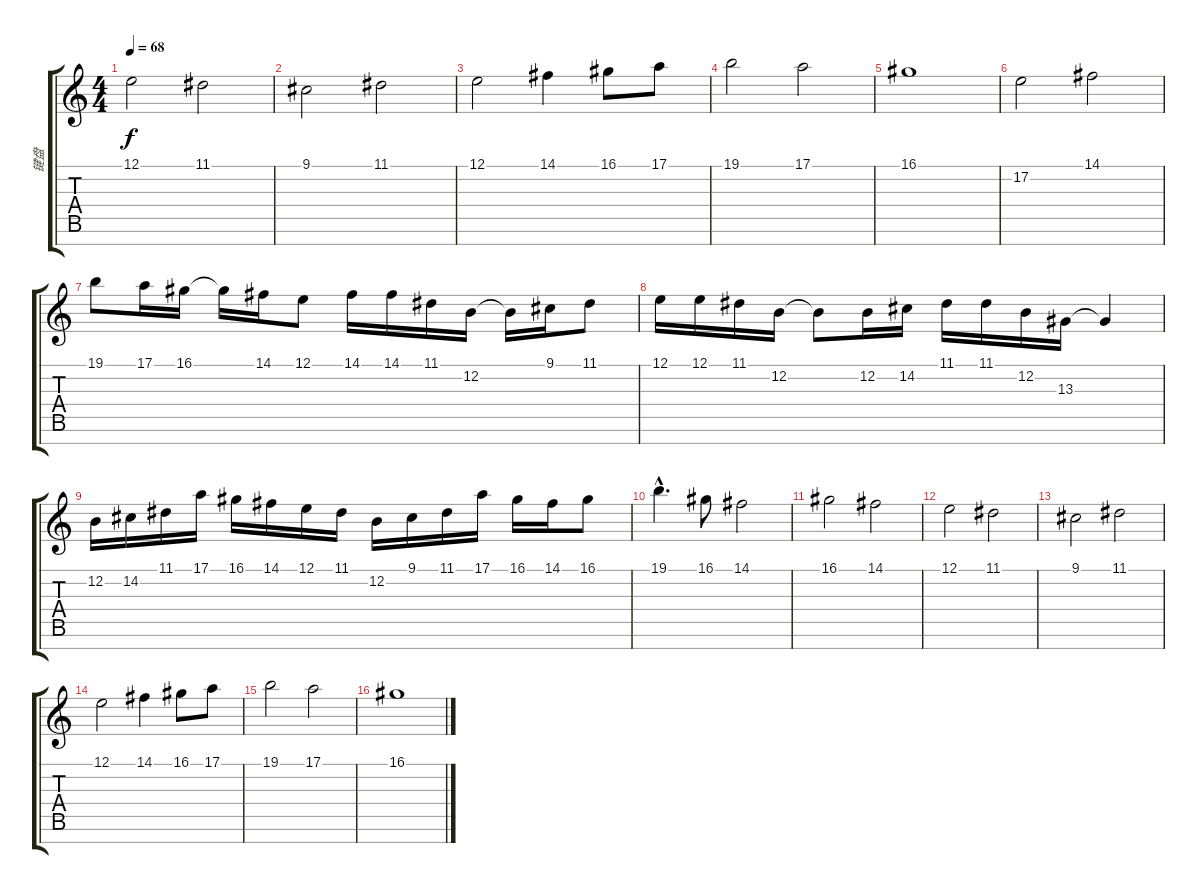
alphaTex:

\track ("键盘" "键盘") {instrument synthstrings1}
\staff {score tabs}
\tuning (E4 B3 G3 D3 A2 E2 B1) {hide}
\ts (4 4)
\tempo 68
\clef g2
\ks c
12.1.2{dy f} 11.1.2 |
9.1.2 11.1.2 |
12.1.2 14.1.4 16.1.8 17.1.8 |
19.1.2 17.1.2 |
16.1.1 |
17.2.2 14.1.2 |
19.1.8{volume 13 instrument synthvoice} 17.1.16 16.1.16 16.1{t}.16 14.1.16 12.1.8 14.1.16 14.1.16 11.1.16 12.2.16 12.2{t}.16 9.1.16 11.1.8 |
12.1.16 12.1.16 11.1.16 12.2.16 12.2{t}.8 12.2.16 14.2.16 11.1.16 11.1.16 12.2.16 13.3.16 13.3{t}.4 |
12.2.16 14.2.16 11.1.16 17.1.16 16.1.16 14.1.16 12.1.16 11.1.16 12.2.16 9.1.16 11.1.16 17.1.16 16.1.16 14.1.16 16.1.8 |
19.1{hac}.4{d} 16.1.8 14.1.2 |
16.1.2{volume 12 balance 8 instrument stringensemble2} 14.1.2 |
12.1.2 11.1.2 |
9.1.2 11.1.2 |
12.1.2 14.1.4 16.1.8 17.1.8 |
19.1.2 17.1.2 |
16.1.1
